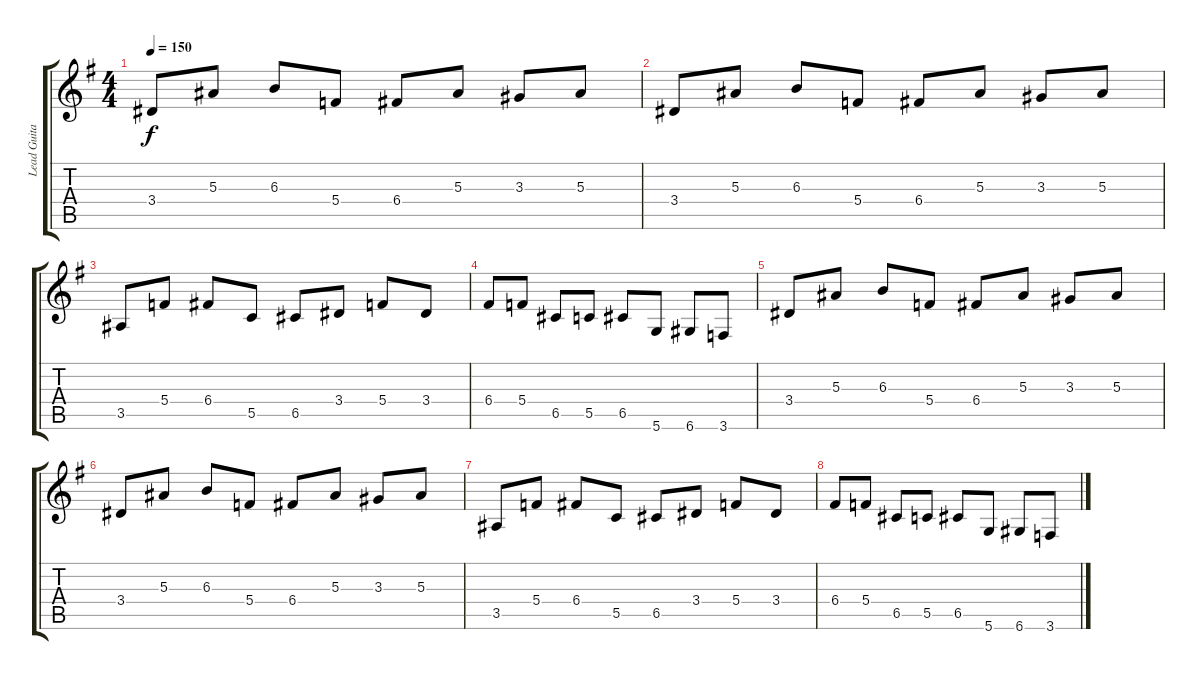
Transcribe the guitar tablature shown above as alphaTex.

\track ("Lead Guitar" "Lead Guita") {instrument distortionguitar}
\staff {score tabs}
\tuning (D4 A3 F3 C3 G2 D2) {hide}
\ts (4 4)
\tempo 150
\clef g2
\ks g
3.4.8{dy f} 5.3.8 6.3.8 5.4.8 6.4.8 5.3.8 3.3.8 5.3.8 |
3.4.8 5.3.8 6.3.8 5.4.8 6.4.8 5.3.8 3.3.8 5.3.8 |
3.5.8 5.4.8 6.4.8 5.5.8 6.5.8 3.4.8 5.4.8 3.4.8 |
6.4.8 5.4.8 6.5.8 5.5.8 6.5.8 5.6.8 6.6.8 3.6.8 |
3.4.8 5.3.8 6.3.8 5.4.8 6.4.8 5.3.8 3.3.8 5.3.8 |
3.4.8 5.3.8 6.3.8 5.4.8 6.4.8 5.3.8 3.3.8 5.3.8 |
3.5.8 5.4.8 6.4.8 5.5.8 6.5.8 3.4.8 5.4.8 3.4.8 |
6.4.8 5.4.8 6.5.8 5.5.8 6.5.8 5.6.8 6.6.8 3.6.8
